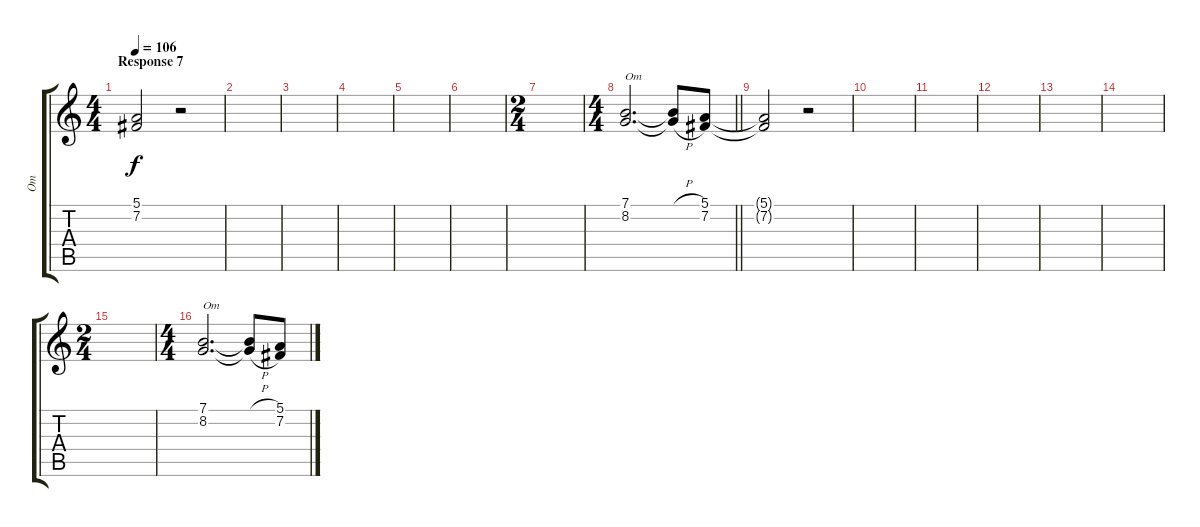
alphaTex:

\track ("Om" "Om") {instrument choiraahs}
\staff {score tabs}
\tuning (E4 B3 G3 D3 A2 E2) {hide}
\ts (4 4)
\section ("" "Response 7")
\tempo 106
\clef g2
\ks c
(5.1{t} 7.2{t}).2{dy f} r.2 |
|
|
|
|
|
\ts (2 4)
|
\ts (4 4)
\barLineRight lightlight
(7.1 8.2).2{d txt "Om"} (7.1{h t} 8.2{h t}).8 (5.1 7.2).8 |
(5.1{t} 7.2{t}).2 r.2 |
|
|
|
|
|
\ts (2 4)
|
\ts (4 4)
(7.1 8.2).2{d txt "Om"} (7.1{h t} 8.2{h t}).8 (5.1 7.2).8
